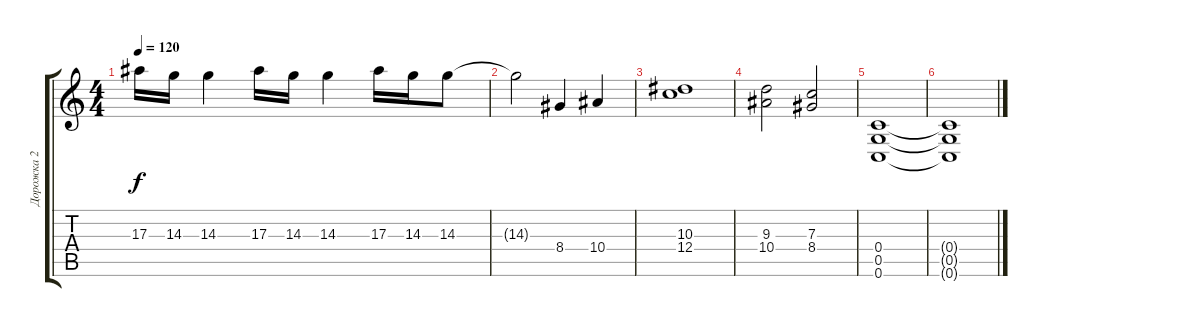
\track ("Дорожка 2" "Дорожка 2") {instrument distortionguitar}
\staff {score tabs}
\tuning (D4 A3 F3 C3 G2 C2) {hide}
\ts (4 4)
\tempo 120
\clef g2
\ks c
17.3.16{dy f} 14.3.16 14.3.4 17.3.16 14.3.16 14.3.4 17.3.16 14.3.16 14.3.8 |
14.3{t}.2 8.4.4 10.4.4 |
(10.3 12.4).1 |
(9.3 10.4).2 (7.3 8.4).2 |
(0.4 0.5 0.6).1 |
(0.4{t} 0.5{t} 0.6{t}).1
